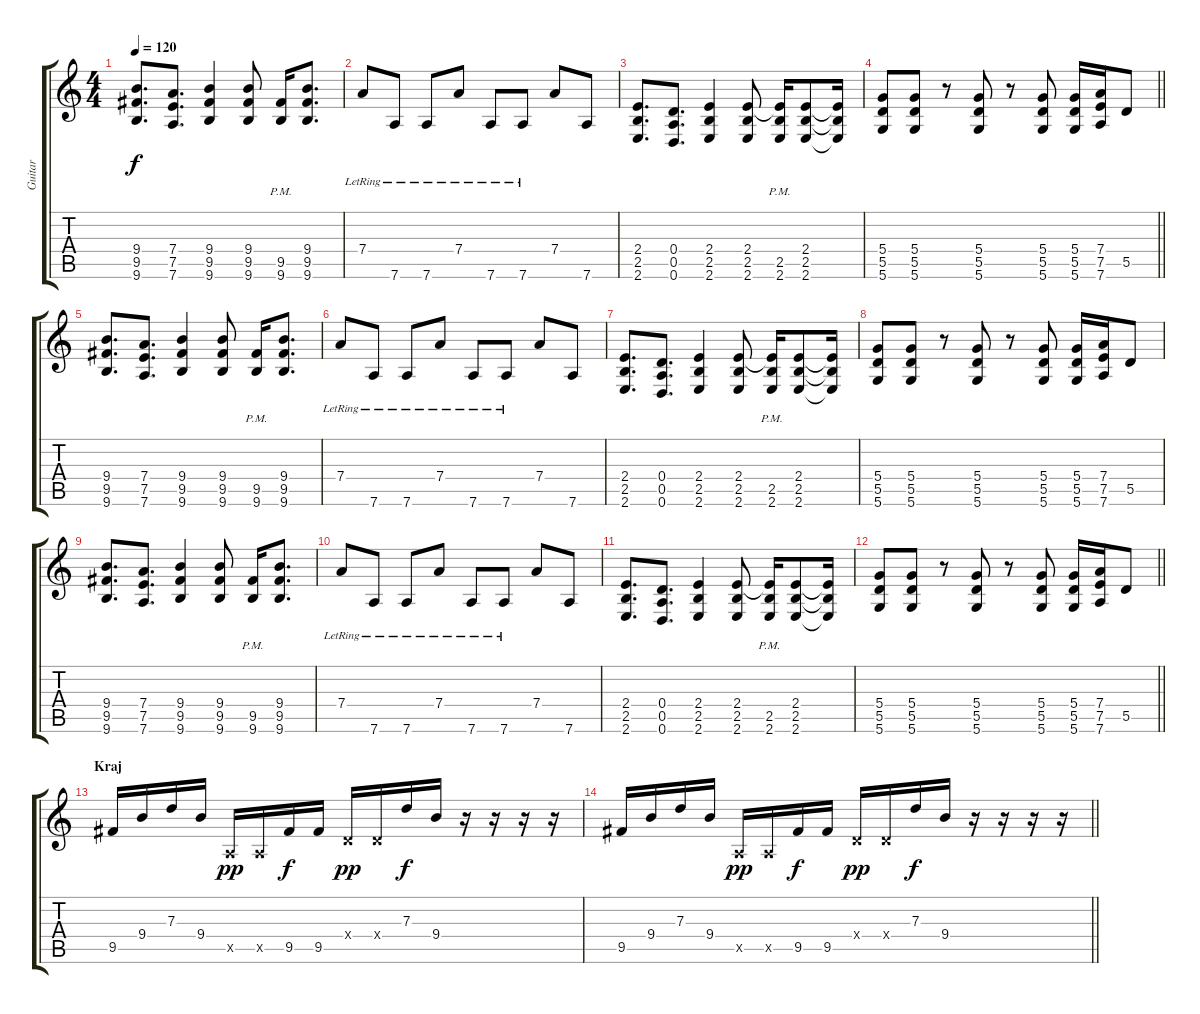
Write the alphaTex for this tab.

\track ("Guitar" "Guitar") {instrument overdrivenguitar}
\staff {score tabs}
\tuning (E4 B3 G3 D3 A2 D2) {hide}
\ts (4 4)
\tempo 120
\clef g2
\ks c
(9.4 9.5 9.6).8{d dy f} (7.4 7.5 7.6).8{d} (9.4 9.5 9.6).4 (9.4 9.5 9.6).8 (9.5{pm} 9.6{pm}).16 (9.4 9.5 9.6).8{d} |
7.4{lr}.8 7.6{lr}.8 7.6{lr}.8 7.4{lr}.8 7.6{lr}.8 7.6{lr}.8 7.4.8 7.6.8 |
(2.4 2.5 2.6).8{d} (0.4 0.5 0.6).8{d} (2.4 2.5 2.6).4 (2.4 2.5 2.6).8 (2.4{t} 2.5{pm} 2.6{pm}).16 (2.4 2.5 2.6).8 (2.4{t} 2.5{t} 2.6{t}).16 |
\barLineRight lightlight
(5.4 5.5 5.6).8 (5.4 5.5 5.6).8 r.8 (5.4 5.5 5.6).8 r.8 (5.4 5.5 5.6).8 (5.4 5.5 5.6).16 (7.4 7.5 7.6).16 5.5.8 |
(9.4 9.5 9.6).8{d} (7.4 7.5 7.6).8{d} (9.4 9.5 9.6).4 (9.4 9.5 9.6).8 (9.5{pm} 9.6{pm}).16 (9.4 9.5 9.6).8{d} |
7.4{lr}.8 7.6{lr}.8 7.6{lr}.8 7.4{lr}.8 7.6{lr}.8 7.6{lr}.8 7.4.8 7.6.8 |
(2.4 2.5 2.6).8{d} (0.4 0.5 0.6).8{d} (2.4 2.5 2.6).4 (2.4 2.5 2.6).8 (2.4{t} 2.5{pm} 2.6{pm}).16 (2.4 2.5 2.6).8 (2.4{t} 2.5{t} 2.6{t}).16 |
(5.4 5.5 5.6).8 (5.4 5.5 5.6).8 r.8 (5.4 5.5 5.6).8 r.8 (5.4 5.5 5.6).8 (5.4 5.5 5.6).16 (7.4 7.5 7.6).16 5.5.8 |
(9.4 9.5 9.6).8{d} (7.4 7.5 7.6).8{d} (9.4 9.5 9.6).4 (9.4 9.5 9.6).8 (9.5{pm} 9.6{pm}).16 (9.4 9.5 9.6).8{d} |
7.4{lr}.8 7.6{lr}.8 7.6{lr}.8 7.4{lr}.8 7.6{lr}.8 7.6{lr}.8 7.4.8 7.6.8 |
(2.4 2.5 2.6).8{d} (0.4 0.5 0.6).8{d} (2.4 2.5 2.6).4 (2.4 2.5 2.6).8 (2.4{t} 2.5{pm} 2.6{pm}).16 (2.4 2.5 2.6).8 (2.4{t} 2.5{t} 2.6{t}).16 |
\barLineRight lightlight
(5.4 5.5 5.6).8 (5.4 5.5 5.6).8 r.8 (5.4 5.5 5.6).8 r.8 (5.4 5.5 5.6).8 (5.4 5.5 5.6).16 (7.4 7.5 7.6).16 5.5.8 |
\section ("" "Kraj")
9.5.16 9.4.16 7.3.16 9.4.16 0.5{x}.16{dy pp} 0.5{x}.16 9.5.16{dy f} 9.5.16 0.4{x}.16{dy pp} 0.4{x}.16 7.3.16{dy f} 9.4.16 r.16 r.16 r.16 r.16 |
\barLineRight lightlight
9.5.16 9.4.16 7.3.16 9.4.16 0.5{x}.16{dy pp} 0.5{x}.16 9.5.16{dy f} 9.5.16 0.4{x}.16{dy pp} 0.4{x}.16 7.3.16{dy f} 9.4.16 r.16 r.16 r.16 r.16
